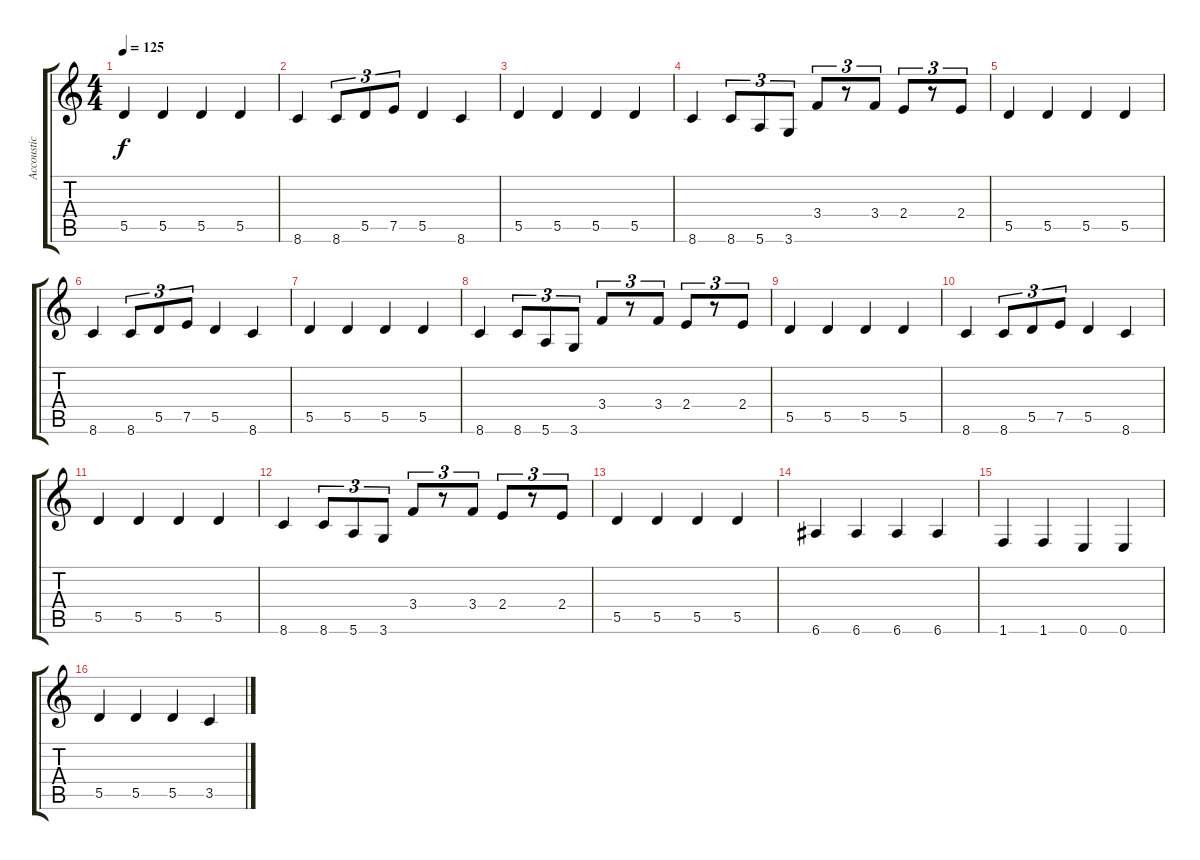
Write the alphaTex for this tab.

\track ("Accoustic guitar 2" "Accoustic ") {instrument acousticguitarnylon}
\staff {score tabs}
\tuning (E4 B3 G3 D3 A2 E2) {hide}
\ts (4 4)
\tempo 125
\clef g2
\ks c
5.5.4{dy f volume 0 instrument acousticguitarnylon} 5.5.4 5.5.4{volume 1} 5.5.4 |
8.6.4{volume 2} 8.6.8{tu (3 2)} 5.5.8{tu (3 2)} 7.5.8{tu (3 2)} 5.5.4{volume 3} 8.6.4 |
5.5.4{volume 5} 5.5.4 5.5.4{volume 7} 5.5.4 |
8.6.4{volume 9} 8.6.8{tu (3 2)} 5.6.8{tu (3 2)} 3.6.8{tu (3 2)} 3.4.8{tu (3 2)} r.8{tu (3 2)} 3.4.8{tu (3 2)} 2.4.8{tu (3 2)} r.8{tu (3 2)} 2.4.8{tu (3 2)} |
5.5.4 5.5.4 5.5.4 5.5.4 |
8.6.4 8.6.8{tu (3 2)} 5.5.8{tu (3 2)} 7.5.8{tu (3 2)} 5.5.4 8.6.4 |
5.5.4 5.5.4 5.5.4 5.5.4 |
8.6.4 8.6.8{tu (3 2)} 5.6.8{tu (3 2)} 3.6.8{tu (3 2)} 3.4.8{tu (3 2)} r.8{tu (3 2)} 3.4.8{tu (3 2)} 2.4.8{tu (3 2)} r.8{tu (3 2)} 2.4.8{tu (3 2)} |
5.5.4 5.5.4 5.5.4 5.5.4 |
8.6.4 8.6.8{tu (3 2)} 5.5.8{tu (3 2)} 7.5.8{tu (3 2)} 5.5.4 8.6.4 |
5.5.4 5.5.4 5.5.4 5.5.4 |
8.6.4 8.6.8{tu (3 2)} 5.6.8{tu (3 2)} 3.6.8{tu (3 2)} 3.4.8{tu (3 2)} r.8{tu (3 2)} 3.4.8{tu (3 2)} 2.4.8{tu (3 2)} r.8{tu (3 2)} 2.4.8{tu (3 2)} |
5.5.4 5.5.4 5.5.4 5.5.4 |
6.6.4 6.6.4 6.6.4 6.6.4 |
1.6.4 1.6.4 0.6.4 0.6.4 |
5.5.4 5.5.4 5.5.4 3.5.4
